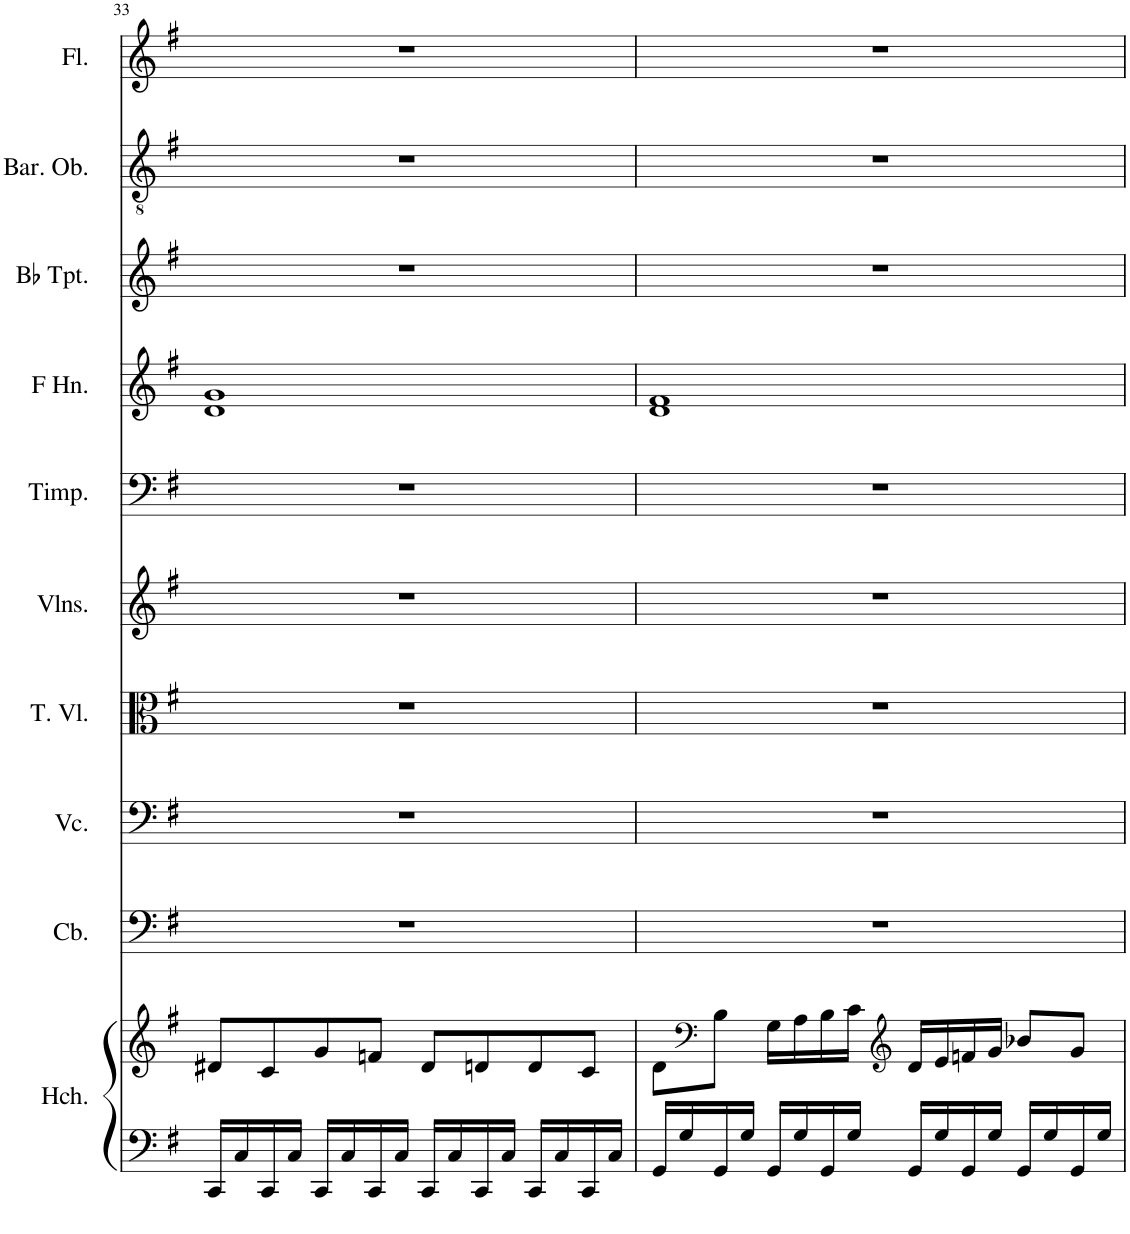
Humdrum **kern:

**kern	**kern	**kern	**kern	**kern	**kern	**kern	**kern	**kern	**kern	**kern
*part10	*part10	*part9	*part8	*part7	*part6	*part5	*part4	*part3	*part2	*part1
*staff11	*staff10	*staff9	*staff8	*staff7	*staff6	*staff5	*staff4	*staff3	*staff2	*staff1
*I"Harpsichord	*	*I"Contrabass, Cb.	*I"Violoncello, Vcl.	*I"Tenor Viol, Vla.	*I"Violins, Vl.I	*I"Timpani, Tp.	*I"Horn in F, Hn.	*I"Bb Trumpet, Tr.	*I"Baritone Oboe, Ob.	*I"Flute, Fl.
*I'Hch.	*	*I'Cb.	*I'Vc.	*I'T. Vl.	*I'Vlns.	*I'Timp.	*I'F Hn.	*I'Bb Tpt.	*I'Bar. Ob.	*I'Fl.
!!LO:PB:g=z
*clefF4	*clefG2	*clefF4	*clefF4	*clefC3	*clefG2	*clefF4	*clefG2	*clefG2	*clefGv2	*clefG2
*	*	*Trd7c12	*	*	*	*	*Trd4c7	*Trd1c2	*	*
*k[f#]	*k[f#]	*k[f#]	*k[f#]	*k[f#]	*k[f#]	*k[f#]	*k[f#]	*k[f#]	*k[f#]	*k[f#]
*M4/4	*M4/4	*M4/4	*M4/4	*M4/4	*M4/4	*M4/4	*M4/4	*M4/4	*M4/4	*M4/4
=33	=33	=33	=33	=33	=33	=33	=33	=33	=33	=33
16CC/LL	8d#X/L	1r	1r	1r	1r	1r	1d 1g	1r	1r	1r
16C/	.	.	.	.	.	.	.	.	.	.
16CC/	8c/	.	.	.	.	.	.	.	.	.
16C/JJ	.	.	.	.	.	.	.	.	.	.
16CC/LL	8g/	.	.	.	.	.	.	.	.	.
16C/	.	.	.	.	.	.	.	.	.	.
16CC/	8fn/J	.	.	.	.	.	.	.	.	.
16C/JJ	.	.	.	.	.	.	.	.	.	.
16CC/LL	8d#/L	.	.	.	.	.	.	.	.	.
16C/	.	.	.	.	.	.	.	.	.	.
16CC/	8dn/	.	.	.	.	.	.	.	.	.
16C/JJ	.	.	.	.	.	.	.	.	.	.
16CC/LL	8d/	.	.	.	.	.	.	.	.	.
16C/	.	.	.	.	.	.	.	.	.	.
16CC/	8c/J	.	.	.	.	.	.	.	.	.
16C/JJ	.	.	.	.	.	.	.	.	.	.
=34	=34	=34	=34	=34	=34	=34	=34	=34	=34	=34
16GG/LL	8d\L	1r	1r	1r	1r	1r	1d 1f#	1r	1r	1r
16G/	.	.	.	.	.	.	.	.	.	.
*	*clefF4	*	*	*	*	*	*	*	*	*
16GG/	8B\J	.	.	.	.	.	.	.	.	.
16G/JJ	.	.	.	.	.	.	.	.	.	.
16GG/LL	16G\LL	.	.	.	.	.	.	.	.	.
16G/	16A\	.	.	.	.	.	.	.	.	.
16GG/	16B\	.	.	.	.	.	.	.	.	.
16G/JJ	16c\JJ	.	.	.	.	.	.	.	.	.
*	*clefG2	*	*	*	*	*	*	*	*	*
16GG/LL	16d/LL	.	.	.	.	.	.	.	.	.
16G/	16e/	.	.	.	.	.	.	.	.	.
16GG/	16fn/	.	.	.	.	.	.	.	.	.
16G/JJ	16g/JJ	.	.	.	.	.	.	.	.	.
16GG/LL	8b-X/L	.	.	.	.	.	.	.	.	.
16G/	.	.	.	.	.	.	.	.	.	.
16GG/	8g/J	.	.	.	.	.	.	.	.	.
16G/JJ	.	.	.	.	.	.	.	.	.	.
=	=	=	=	=	=	=	=	=	=	=
*-	*-	*-	*-	*-	*-	*-	*-	*-	*-	*-
